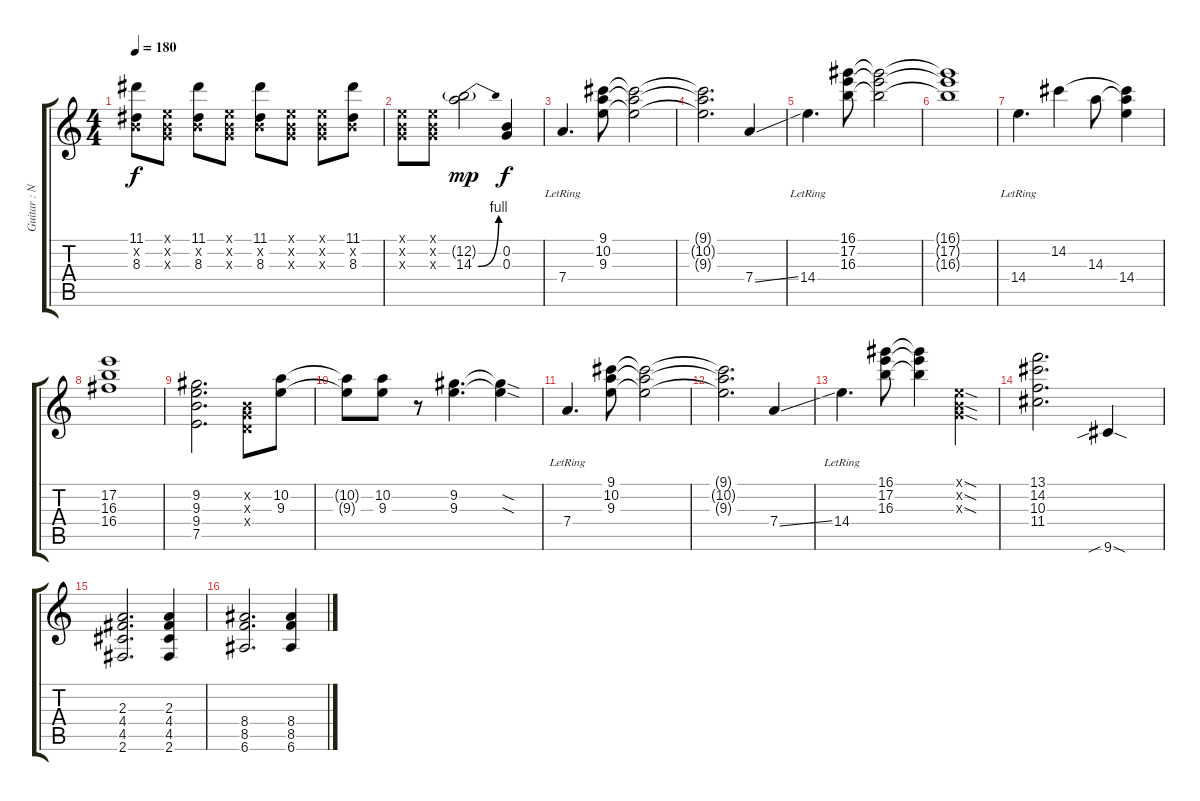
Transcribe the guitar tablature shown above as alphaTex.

\track ("Guitar : Nakano Azusa - Nyan" "Guitar : N") {instrument distortionguitar}
\staff {score tabs}
\tuning (E4 B3 G3 D3 A2 E2) {hide}
\ts (4 4)
\tempo 180
\clef g2
\ks c
(11.1 0.2{x} 8.3).8{dy f} (0.1{x} 0.2{x} 0.3{x}).8 (11.1 0.2{x} 8.3).8 (0.1{x} 0.2{x} 0.3{x}).8 (11.1 0.2{x} 8.3).8 (0.1{x} 0.2{x} 0.3{x}).8 (0.1{x} 0.2{x} 0.3{x}).8 (11.1 0.2{x} 8.3).8 |
(0.1{x} 0.2{x} 0.3{x}).8 (0.1{x} 0.2{x} 0.3{x}).8 (12.2{g} 14.3{be (bend 0 0 60 4)}).2{dy mp} (0.2 0.3).4{dy f} |
7.4{lr}.4{d} (9.1 10.2 9.3).8 (9.1{t} 10.2{t} 9.3{t}).2 |
(9.1{t} 10.2{t} 9.3{t}).2{d} 7.4{ss}.4 |
14.4{lr}.4{d} (16.1 17.2 16.3).8 (16.1{t} 17.2{t} 16.3{t}).2 |
(16.1{t} 17.2{t} 16.3{t}).1 |
14.4{lr}.4{d} 14.2.4 14.3.8 (14.2{t} 14.3{t} 14.4).4 |
(17.2 16.3 16.4).1 |
(9.2 9.3 9.4 7.5).2{d} (0.2{x} 0.3{x} 0.4{x}).8 (10.2 9.3).8 |
(10.2{t} 9.3{t}).8 (10.2 9.3).8 r.8 (9.2 9.3).4{d} (9.2{sod t} 9.3{sod t}).4 |
7.4{lr}.4{d} (9.1 10.2 9.3).8 (9.1{t} 10.2{t} 9.3{t}).2 |
(9.1{t} 10.2{t} 9.3{t}).2{d} 7.4{ss}.4 |
14.4{lr}.4{d} (16.1 17.2 16.3).8 (16.1{t} 17.2{t} 16.3{t}).4 (0.1{sod x} 0.2{sod x} 0.3{sod x}).4 |
(13.1 14.2 10.3 11.4).2{d} 9.6{sib sod}.4 |
(2.3 4.4 4.5 2.6).2{d} (2.3 4.4 4.5 2.6).4 |
(8.4 8.5 6.6).2{d} (8.4 8.5 6.6).4
